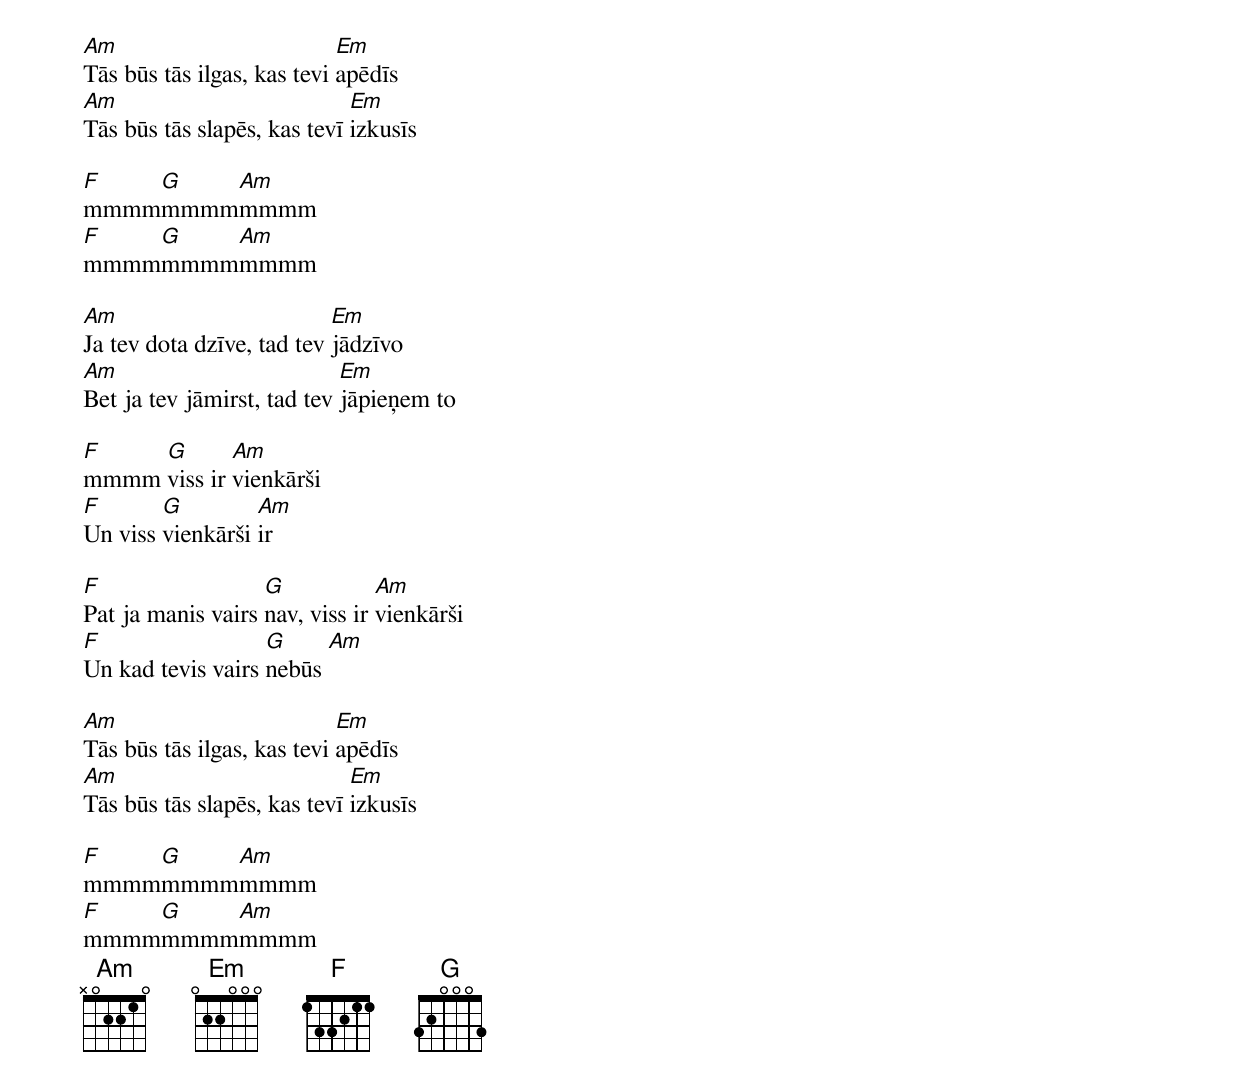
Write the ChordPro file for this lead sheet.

[Am]Tās būs tās ilgas, kas tevi [Em]apēdīs
[Am]Tās būs tās slapēs, kas tevī [Em]izkusīs

[F]mmmm[G]mmmm[Am]mmmm
[F]mmmm[G]mmmm[Am]mmmm

[Am]Ja tev dota dzīve, tad tev [Em]jādzīvo
[Am]Bet ja tev jāmirst, tad tev [Em]jāpieņem to

[F]mmmm [G]viss ir [Am]vienkārši
[F]Un viss [G]vienkārši [Am]ir

[F]Pat ja manis vairs [G]nav, viss ir [Am]vienkārši
[F]Un kad tevis vairs [G]nebūs [Am]

[Am]Tās būs tās ilgas, kas tevi [Em]apēdīs
[Am]Tās būs tās slapēs, kas tevī [Em]izkusīs

[F]mmmm[G]mmmm[Am]mmmm
[F]mmmm[G]mmmm[Am]mmmm
